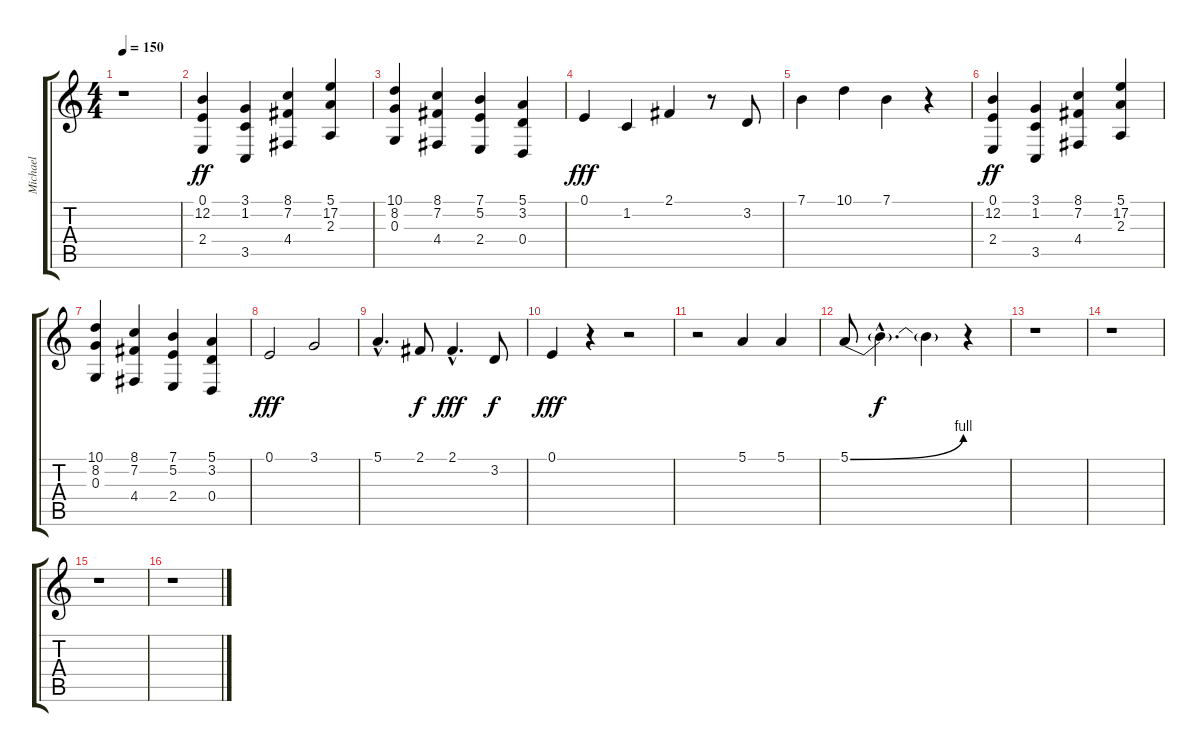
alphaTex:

\track ("Michael" "Michael") {instrument trumpet}
\staff {score tabs}
\tuning (E4 B3 G3 D3 A2 E2) {hide}
\ts (4 4)
\tempo 150
\clef g2
\ks c
r.1{dy fff} |
(0.1 12.2 2.4).4{dy ff} (3.1 1.2 3.5).4 (8.1 7.2 4.4).4 (5.1 17.2 2.3).4 |
(10.1 8.2 0.3).4 (8.1 7.2 4.4).4 (7.1 5.2 2.4).4 (5.1 3.2 0.4).4 |
0.1.4{dy fff} 1.2.4 2.1.4 r.8 3.2.8 |
7.1.4 10.1.4 7.1.4 r.4 |
(0.1 12.2 2.4).4{dy ff} (3.1 1.2 3.5).4 (8.1 7.2 4.4).4 (5.1 17.2 2.3).4 |
(10.1 8.2 0.3).4 (8.1 7.2 4.4).4 (7.1 5.2 2.4).4 (5.1 3.2 0.4).4 |
0.1.2{dy fff} 3.1.2 |
5.1{hac}.4{d} 2.1.8{dy f} 2.1{hac}.4{d dy fff} 3.2.8{dy f} |
0.1.4{dy fff} r.4 r.2 |
r.2 5.1.4 5.1.4 |
5.1{be (bend 0 0 60 4)}.8 5.1{hac t}.4{d dy f} 5.1{t}.4 r.4 |
r.1 |
r.1 |
r.1 |
r.1
